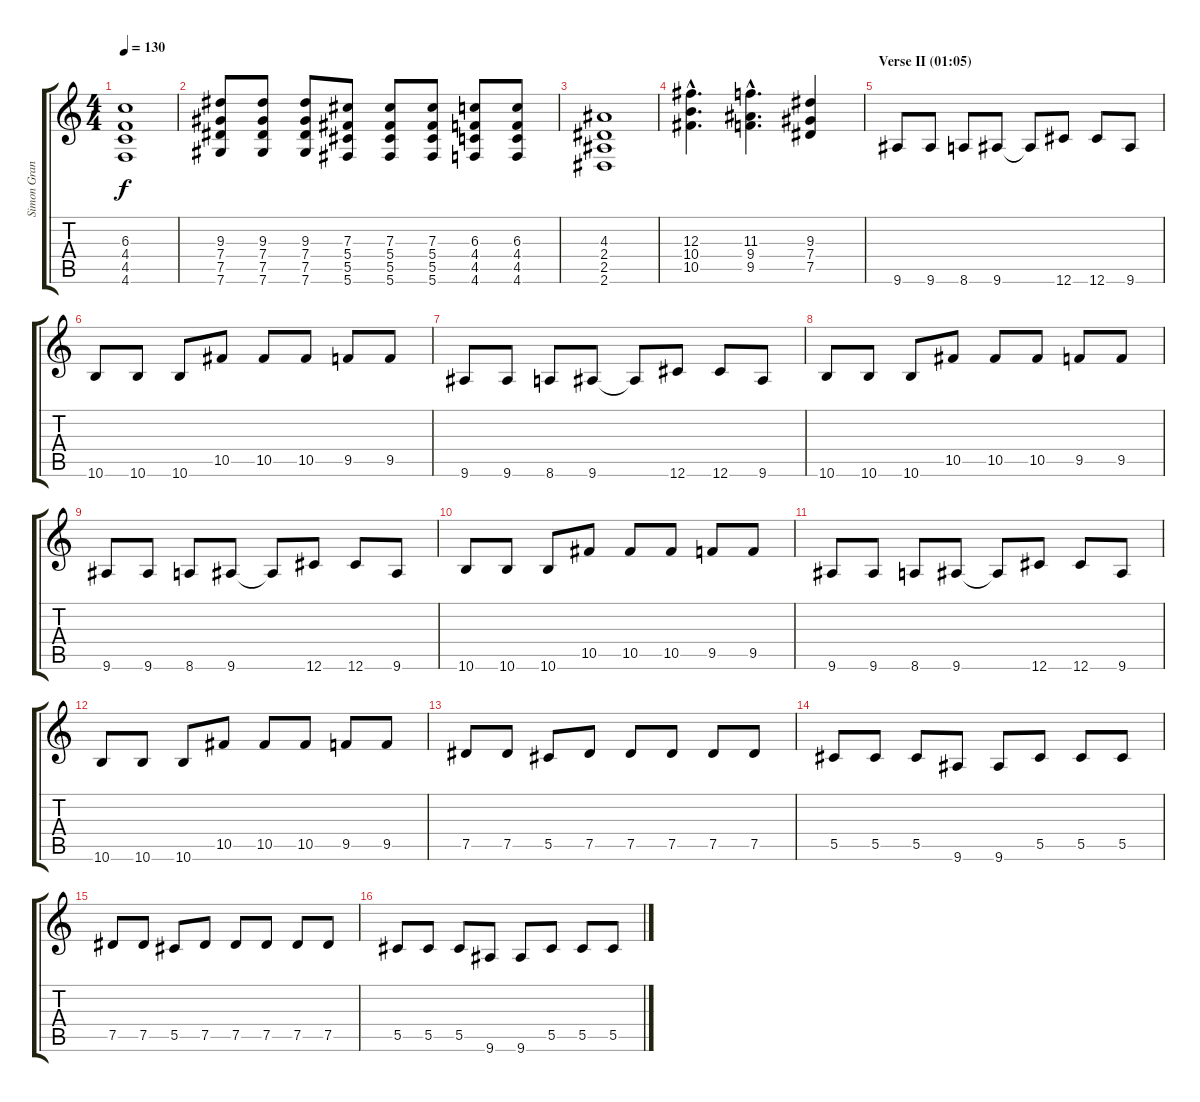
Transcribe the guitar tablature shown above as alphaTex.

\track ("Simon Granlund" "Simon Gran") {instrument distortionguitar}
\staff {score tabs}
\tuning (Eb4 Bb3 Gb3 Db3 Ab2 Db2) {hide}
\ts (4 4)
\tempo 130
\clef g2
\ks c
(6.3 4.4 4.5 4.6).1{dy f} |
(9.3 7.4 7.5 7.6).8 (9.3 7.4 7.5 7.6).8 (9.3 7.4 7.5 7.6).8 (7.3 5.4 5.5 5.6).8 (7.3 5.4 5.5 5.6).8 (7.3 5.4 5.5 5.6).8 (6.3 4.4 4.5 4.6).8 (6.3 4.4 4.5 4.6).8 |
(4.3 2.4 2.5 2.6).1 |
(12.3{hac} 10.4{hac} 10.5{hac}).4{d} (11.3{hac} 9.4{hac} 9.5{hac}).4{d} (9.3 7.4 7.5).4 |
\section ("" "Verse II (01:05)")
9.6.8{instrument electricguitarmuted} 9.6.8 8.6.8 9.6.8 9.6{t}.8 12.6.8 12.6.8 9.6.8 |
10.6.8 10.6.8 10.6.8 10.5.8 10.5.8 10.5.8 9.5.8 9.5.8 |
9.6.8{instrument electricguitarmuted} 9.6.8 8.6.8 9.6.8 9.6{t}.8 12.6.8 12.6.8 9.6.8 |
10.6.8 10.6.8 10.6.8 10.5.8 10.5.8 10.5.8 9.5.8 9.5.8 |
9.6.8{instrument electricguitarmuted} 9.6.8 8.6.8 9.6.8 9.6{t}.8 12.6.8 12.6.8 9.6.8 |
10.6.8 10.6.8 10.6.8 10.5.8 10.5.8 10.5.8 9.5.8 9.5.8 |
9.6.8{instrument electricguitarmuted} 9.6.8 8.6.8 9.6.8 9.6{t}.8 12.6.8 12.6.8 9.6.8 |
10.6.8 10.6.8 10.6.8 10.5.8 10.5.8 10.5.8 9.5.8 9.5.8 |
7.5.8{instrument electricguitarmuted} 7.5.8 5.5.8 7.5.8 7.5.8 7.5.8 7.5.8 7.5.8 |
5.5.8 5.5.8 5.5.8 9.6.8 9.6.8 5.5.8 5.5.8 5.5.8 |
7.5.8{instrument electricguitarmuted} 7.5.8 5.5.8 7.5.8 7.5.8 7.5.8 7.5.8 7.5.8 |
5.5.8 5.5.8 5.5.8 9.6.8 9.6.8 5.5.8 5.5.8 5.5.8
